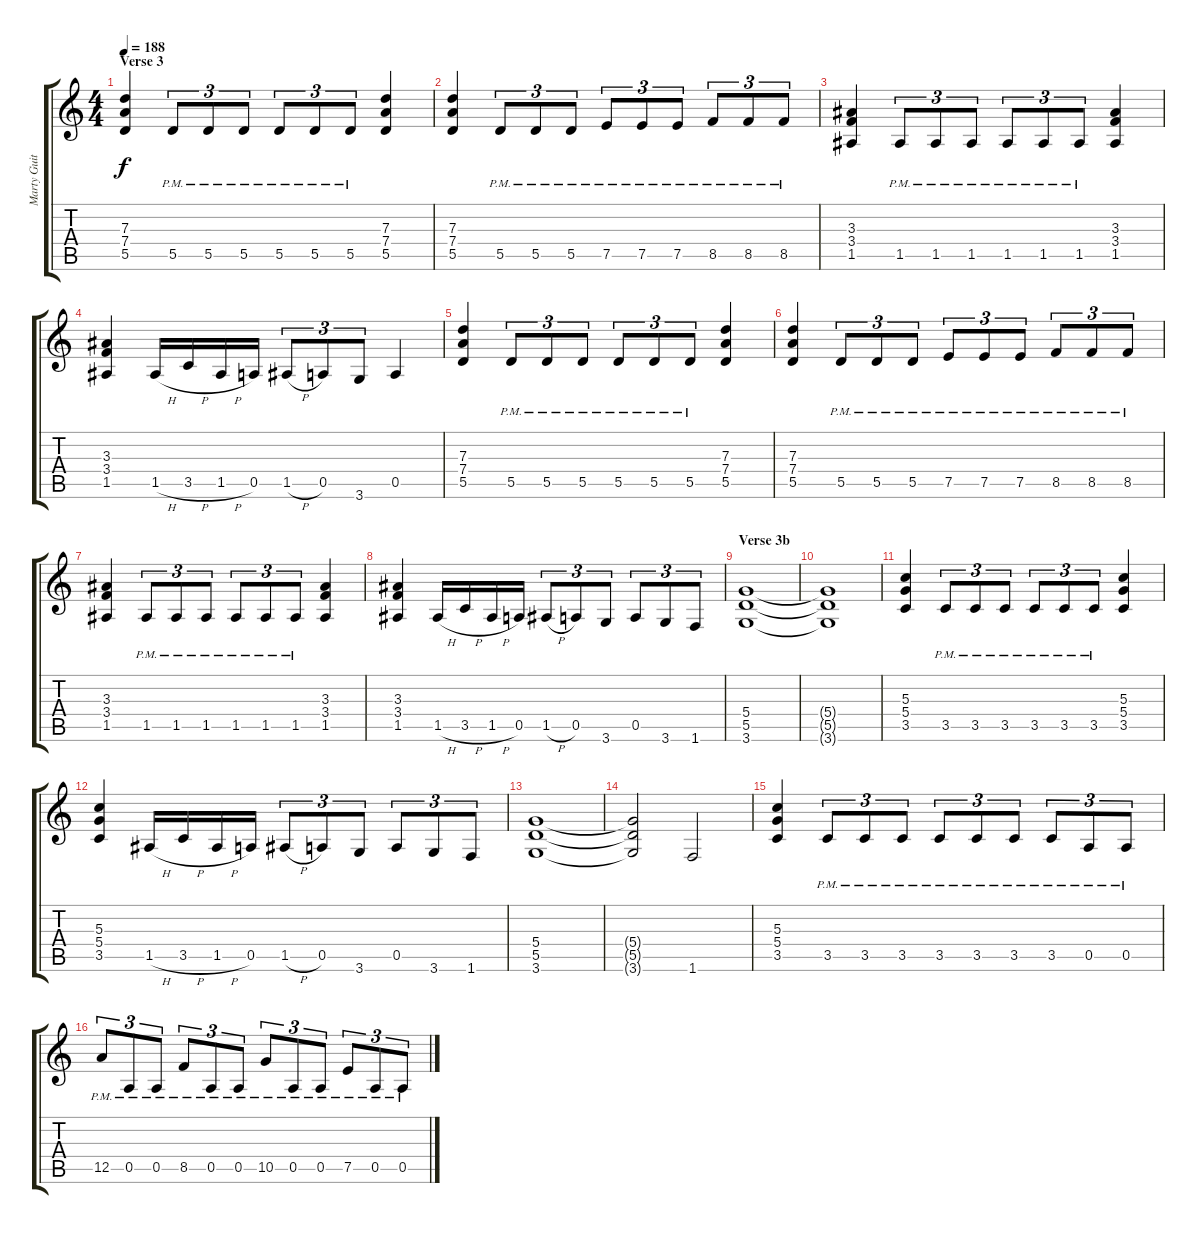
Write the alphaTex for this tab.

\track ("Marty Guitar" "Marty Guit") {instrument overdrivenguitar}
\staff {score tabs}
\tuning (E4 B3 G3 D3 A2 E2) {hide}
\ts (4 4)
\section ("" "Verse 3")
\tempo 188
\clef g2
\ks c
(7.3 7.4 5.5).4{dy f} 5.5{pm}.8{tu (3 2)} 5.5{pm}.8{tu (3 2)} 5.5{pm}.8{tu (3 2)} 5.5{pm}.8{tu (3 2)} 5.5{pm}.8{tu (3 2)} 5.5{pm}.8{tu (3 2)} (7.3 7.4 5.5).4 |
(7.3 7.4 5.5).4 5.5{pm}.8{tu (3 2)} 5.5{pm}.8{tu (3 2)} 5.5{pm}.8{tu (3 2)} 7.5{pm}.8{tu (3 2)} 7.5{pm}.8{tu (3 2)} 7.5{pm}.8{tu (3 2)} 8.5{pm}.8{tu (3 2)} 8.5{pm}.8{tu (3 2)} 8.5{pm}.8{tu (3 2)} |
(3.3 3.4 1.5).4 1.5{pm}.8{tu (3 2)} 1.5{pm}.8{tu (3 2)} 1.5{pm}.8{tu (3 2)} 1.5{pm}.8{tu (3 2)} 1.5{pm}.8{tu (3 2)} 1.5{pm}.8{tu (3 2)} (3.3 3.4 1.5).4 |
(3.3 3.4 1.5).4 1.5{h}.16 3.5{h}.16 1.5{h}.16 0.5.16 1.5{h}.8{tu (3 2)} 0.5.8{tu (3 2)} 3.6.8{tu (3 2)} 0.5.4 |
(7.3 7.4 5.5).4 5.5{pm}.8{tu (3 2)} 5.5{pm}.8{tu (3 2)} 5.5{pm}.8{tu (3 2)} 5.5{pm}.8{tu (3 2)} 5.5{pm}.8{tu (3 2)} 5.5{pm}.8{tu (3 2)} (7.3 7.4 5.5).4 |
(7.3 7.4 5.5).4 5.5{pm}.8{tu (3 2)} 5.5{pm}.8{tu (3 2)} 5.5{pm}.8{tu (3 2)} 7.5{pm}.8{tu (3 2)} 7.5{pm}.8{tu (3 2)} 7.5{pm}.8{tu (3 2)} 8.5{pm}.8{tu (3 2)} 8.5{pm}.8{tu (3 2)} 8.5{pm}.8{tu (3 2)} |
(3.3 3.4 1.5).4 1.5{pm}.8{tu (3 2)} 1.5{pm}.8{tu (3 2)} 1.5{pm}.8{tu (3 2)} 1.5{pm}.8{tu (3 2)} 1.5{pm}.8{tu (3 2)} 1.5{pm}.8{tu (3 2)} (3.3 3.4 1.5).4 |
(3.3 3.4 1.5).4 1.5{h}.16 3.5{h}.16 1.5{h}.16 0.5.16 1.5{h}.8{tu (3 2)} 0.5.8{tu (3 2)} 3.6.8{tu (3 2)} 0.5.8{tu (3 2)} 3.6.8{tu (3 2)} 1.6.8{tu (3 2)} |
\section ("" "Verse 3b")
(5.4 5.5 3.6).1 |
(5.4{t} 5.5{t} 3.6{t}).1 |
(5.3 5.4 3.5).4 3.5{pm}.8{tu (3 2)} 3.5{pm}.8{tu (3 2)} 3.5{pm}.8{tu (3 2)} 3.5{pm}.8{tu (3 2)} 3.5{pm}.8{tu (3 2)} 3.5{pm}.8{tu (3 2)} (5.3 5.4 3.5).4 |
(5.3 5.4 3.5).4 1.5{h}.16 3.5{h}.16 1.5{h}.16 0.5.16 1.5{h}.8{tu (3 2)} 0.5.8{tu (3 2)} 3.6.8{tu (3 2)} 0.5.8{tu (3 2)} 3.6.8{tu (3 2)} 1.6.8{tu (3 2)} |
(5.4 5.5 3.6).1 |
(5.4{t} 5.5{t} 3.6{t}).2 1.6.2 |
(5.3 5.4 3.5).4 3.5{pm}.8{tu (3 2)} 3.5{pm}.8{tu (3 2)} 3.5{pm}.8{tu (3 2)} 3.5{pm}.8{tu (3 2)} 3.5{pm}.8{tu (3 2)} 3.5{pm}.8{tu (3 2)} 3.5{pm}.8{tu (3 2)} 0.5{pm}.8{tu (3 2)} 0.5{pm}.8{tu (3 2)} |
12.5{pm}.8{tu (3 2)} 0.5{pm}.8{tu (3 2)} 0.5{pm}.8{tu (3 2)} 8.5{pm}.8{tu (3 2)} 0.5{pm}.8{tu (3 2)} 0.5{pm}.8{tu (3 2)} 10.5{pm}.8{tu (3 2)} 0.5{pm}.8{tu (3 2)} 0.5{pm}.8{tu (3 2)} 7.5{pm}.8{tu (3 2)} 0.5{pm}.8{tu (3 2)} 0.5{pm}.8{tu (3 2)}
